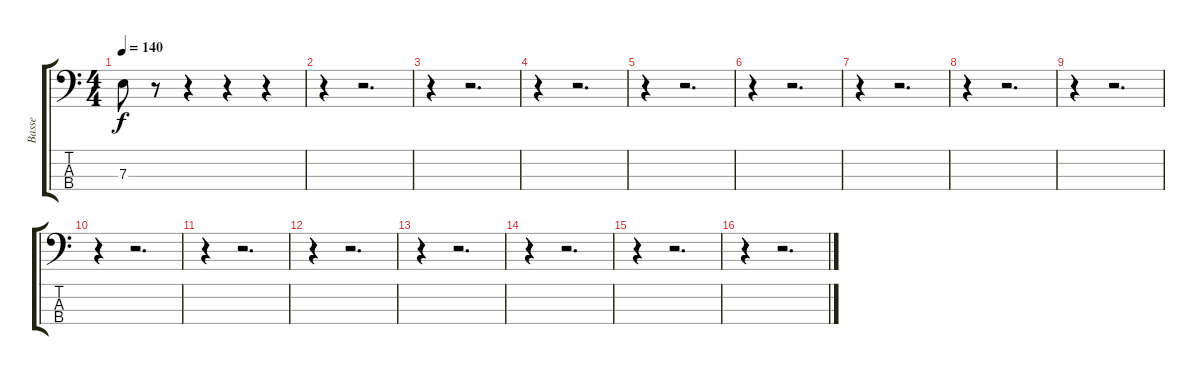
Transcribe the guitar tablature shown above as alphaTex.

\track ("Basse" "Basse") {instrument acousticguitarnylon}
\staff {score tabs}
\tuning (G2 D2 A1 E1) {hide}
\ts (4 4)
\tempo 140
\clef f4
\ks c
7.3.8{dy f instrument acousticguitarnylon} r.8 r.4 r.4 r.4 |
r.4 r.2{d} |
r.4 r.2{d} |
r.4 r.2{d} |
r.4 r.2{d} |
r.4 r.2{d} |
r.4 r.2{d} |
r.4 r.2{d} |
r.4 r.2{d} |
r.4 r.2{d} |
r.4 r.2{d} |
r.4 r.2{d} |
r.4 r.2{d} |
r.4 r.2{d} |
r.4 r.2{d} |
r.4 r.2{d}
